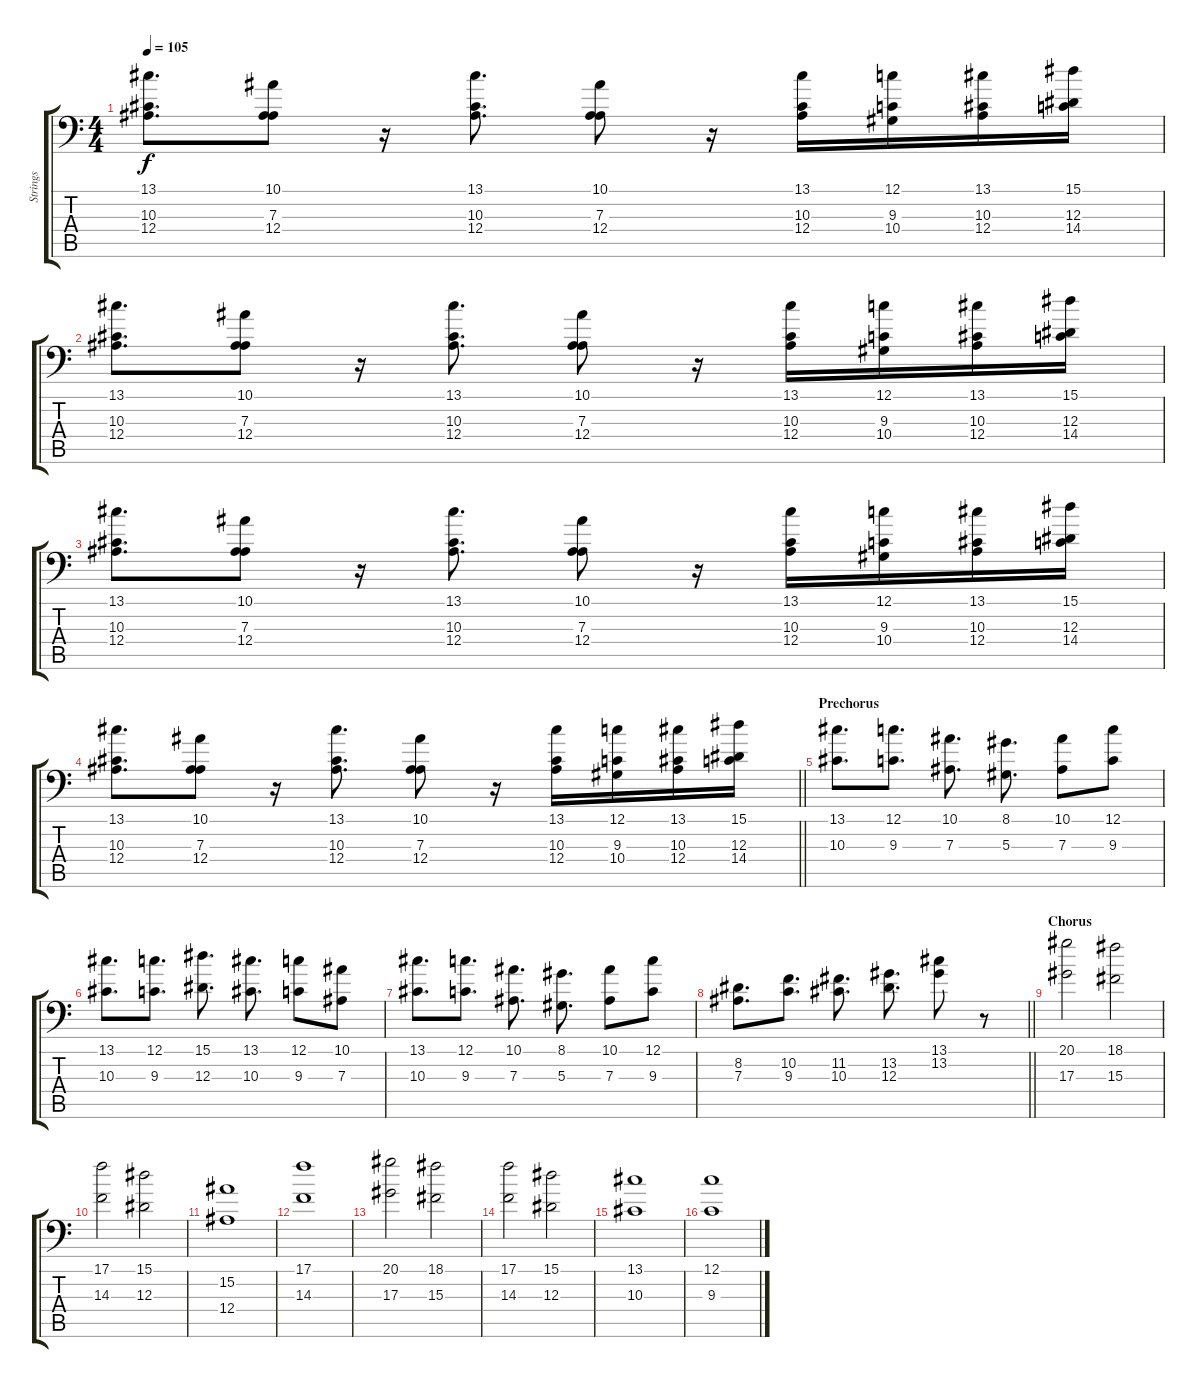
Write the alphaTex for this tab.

\track ("Strings" "Strings") {instrument stringensemble2}
\staff {score tabs}
\tuning (C4 G3 Eb3 Bb2 F2 Bb1) {hide}
\ts (4 4)
\tempo 105
\clef f4
\ks c
(13.1 10.3 12.4).8{d dy f} (10.1 7.3 12.4).8 r.16 (13.1 10.3 12.4).8{d} (10.1 7.3 12.4).8 r.16 (13.1 10.3 12.4).16 (12.1 9.3 10.4).16 (13.1 10.3 12.4).16 (15.1 12.3 14.4).16 |
(13.1 10.3 12.4).8{d} (10.1 7.3 12.4).8 r.16 (13.1 10.3 12.4).8{d} (10.1 7.3 12.4).8 r.16 (13.1 10.3 12.4).16 (12.1 9.3 10.4).16 (13.1 10.3 12.4).16 (15.1 12.3 14.4).16 |
(13.1 10.3 12.4).8{d} (10.1 7.3 12.4).8 r.16 (13.1 10.3 12.4).8{d} (10.1 7.3 12.4).8 r.16 (13.1 10.3 12.4).16 (12.1 9.3 10.4).16 (13.1 10.3 12.4).16 (15.1 12.3 14.4).16 |
\barLineRight lightlight
(13.1 10.3 12.4).8{d} (10.1 7.3 12.4).8 r.16 (13.1 10.3 12.4).8{d} (10.1 7.3 12.4).8 r.16 (13.1 10.3 12.4).16 (12.1 9.3 10.4).16 (13.1 10.3 12.4).16 (15.1 12.3 14.4).16 |
\section ("" "Prechorus")
(13.1 10.3).8{d} (12.1 9.3).8{d} (10.1 7.3).8{d} (8.1 5.3).8{d} (10.1 7.3).8 (12.1 9.3).8 |
(13.1 10.3).8{d} (12.1 9.3).8{d} (15.1 12.3).8{d} (13.1 10.3).8{d} (12.1 9.3).8 (10.1 7.3).8 |
(13.1 10.3).8{d} (12.1 9.3).8{d} (10.1 7.3).8{d} (8.1 5.3).8{d} (10.1 7.3).8 (12.1 9.3).8 |
\barLineRight lightlight
(8.2 7.3).8{d} (10.2 9.3).8{d} (11.2 10.3).8{d} (13.2 12.3).8{d} (13.1 13.2).8 r.8 |
\section ("" "Chorus")
(20.1 17.3).2 (18.1 15.3).2 |
(17.1 14.3).2 (15.1 12.3).2 |
(15.2 12.4).1 |
(17.1 14.3).1 |
(20.1 17.3).2 (18.1 15.3).2 |
(17.1 14.3).2 (15.1 12.3).2 |
(13.1 10.3).1 |
(12.1 9.3).1
